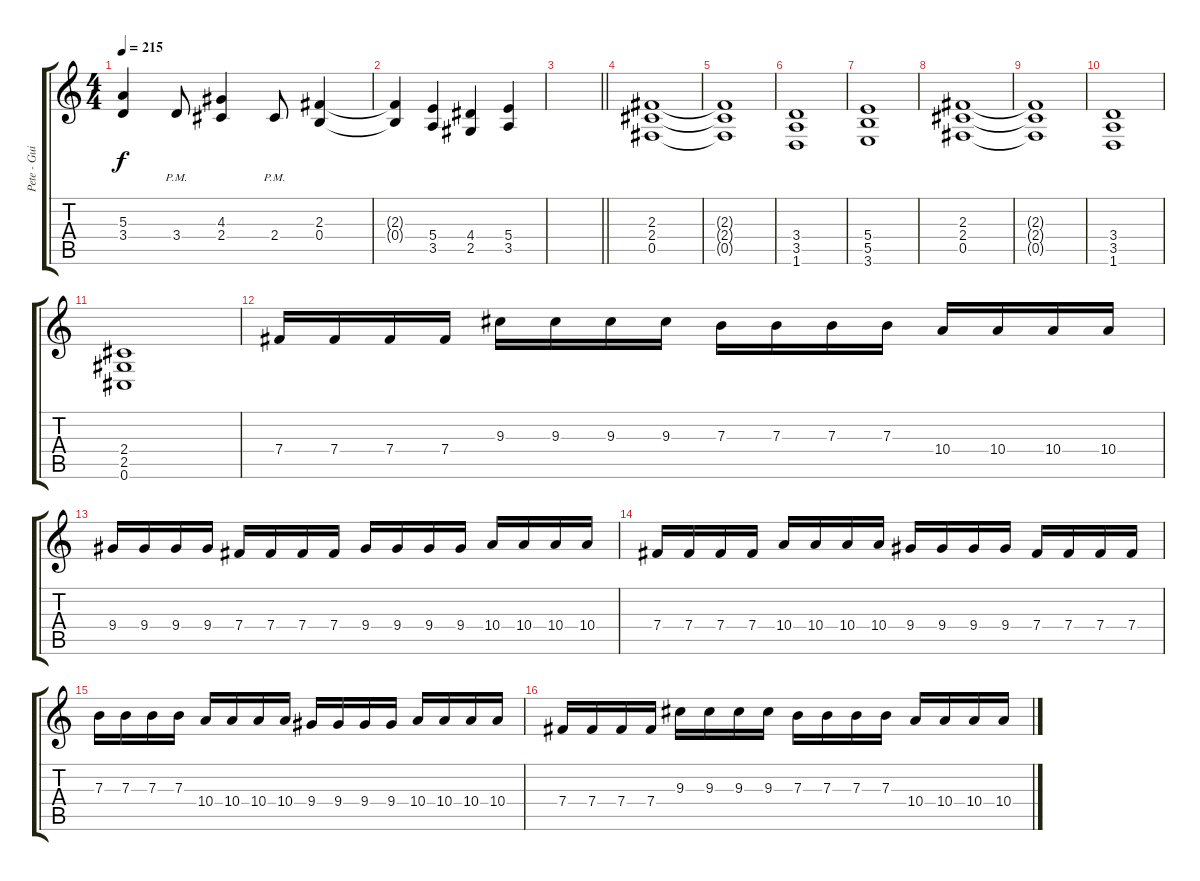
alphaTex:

\track ("Pete - Guitar 2" "Pete - Gui") {instrument distortionguitar}
\staff {score tabs}
\tuning (Db4 Ab3 E3 B2 Gb2 Db2) {hide}
\ts (4 4)
\tempo 215
\clef g2
\ks c
(5.3 3.4).4{dy f} 3.4{pm}.8 (4.3 2.4).4 2.4{pm}.8 (2.3 0.4).4 |
(2.3{t} 0.4{t}).4 (5.4 3.5).4 (4.4 2.5).4 (5.4 3.5).4 |
\barLineRight lightlight
|
\section ("" "")
(2.3 2.4 0.5).1 |
(2.3{t} 2.4{t} 0.5{t}).1 |
(3.4 3.5 1.6).1 |
(5.4 5.5 3.6).1 |
(2.3 2.4 0.5).1 |
(2.3{t} 2.4{t} 0.5{t}).1 |
(3.4 3.5 1.6).1 |
(2.4 2.5 0.6).1 |
7.4.16 7.4.16 7.4.16 7.4.16 9.3.16 9.3.16 9.3.16 9.3.16 7.3.16 7.3.16 7.3.16 7.3.16 10.4.16 10.4.16 10.4.16 10.4.16 |
9.4.16 9.4.16 9.4.16 9.4.16 7.4.16 7.4.16 7.4.16 7.4.16 9.4.16 9.4.16 9.4.16 9.4.16 10.4.16 10.4.16 10.4.16 10.4.16 |
7.4.16 7.4.16 7.4.16 7.4.16 10.4.16 10.4.16 10.4.16 10.4.16 9.4.16 9.4.16 9.4.16 9.4.16 7.4.16 7.4.16 7.4.16 7.4.16 |
7.3.16 7.3.16 7.3.16 7.3.16 10.4.16 10.4.16 10.4.16 10.4.16 9.4.16 9.4.16 9.4.16 9.4.16 10.4.16 10.4.16 10.4.16 10.4.16 |
7.4.16 7.4.16 7.4.16 7.4.16 9.3.16 9.3.16 9.3.16 9.3.16 7.3.16 7.3.16 7.3.16 7.3.16 10.4.16 10.4.16 10.4.16 10.4.16
